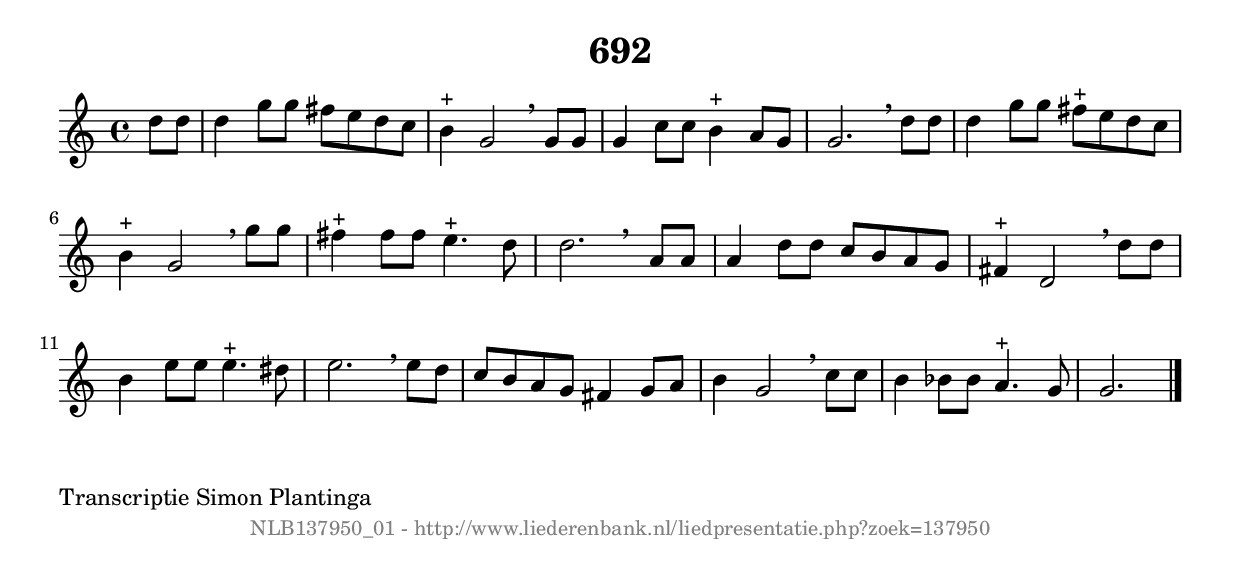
%
% produced by wce2krn 1.64 (7 June 2014)
%
\version"2.16"
#(append! paper-alist '(("long" . (cons (* 210 mm) (* 2000 mm)))))
#(set-default-paper-size "long")
sb = {\breathe}
mBreak = {\breathe }
bBreak = {\breathe }
x = {\once\override NoteHead #'style = #'cross }
gl=\glissando
itime={\override Staff.TimeSignature #'stencil = ##f }
ficta = {\once\set suggestAccidentals = ##t}
fine = {\once\override Score.RehearsalMark #'self-alignment-X = #1 \mark \markup {\italic{Fine}}}
dc = {\once\override Score.RehearsalMark #'self-alignment-X = #1 \mark \markup {\italic{D.C.}}}
dcf = {\once\override Score.RehearsalMark #'self-alignment-X = #1 \mark \markup {\italic{D.C. al Fine}}}
dcc = {\once\override Score.RehearsalMark #'self-alignment-X = #1 \mark \markup {\italic{D.C. al Coda}}}
ds = {\once\override Score.RehearsalMark #'self-alignment-X = #1 \mark \markup {\italic{D.S.}}}
dsf = {\once\override Score.RehearsalMark #'self-alignment-X = #1 \mark \markup {\italic{D.S. al Fine}}}
dsc = {\once\override Score.RehearsalMark #'self-alignment-X = #1 \mark \markup {\italic{D.S. al Coda}}}
pv = {\set Score.repeatCommands = #'((volta "1"))}
sv = {\set Score.repeatCommands = #'((volta "2"))}
tv = {\set Score.repeatCommands = #'((volta "3"))}
qv = {\set Score.repeatCommands = #'((volta "4"))}
xv = {\set Score.repeatCommands = #'((volta #f))}
\header{ tagline = ""
title = "692"
}
\score {{
\key g \mixolydian
\relative g'
{
\set melismaBusyProperties = #'()
\partial 32*8
\time 4/4
\tempo 4=120
\override Score.MetronomeMark #'transparent = ##t
\override Score.RehearsalMark #'break-visibility = #(vector #t #t #f)
d'8 d8 | d4 g8 g8 fis8 e8 d8 c8 | b4^"+" g2 \sb g8 g8 | g4 c8 c8 b4^"+" a8 g8 | g2. \mBreak
d'8 d8 | d4 g8 g8 fis8^"+" e8 d8 c8 | b4^"+" g2 \sb g'8 g8 | fis4^"+" fis8 fis8 e4.^"+" d8 | d2. \bar ":|:" \bBreak
a8 a8 | a4 d8 d8 c8 b8 a8 g8 | fis4^"+" d2 \sb d'8 d8 | b4 e8 e8 e4.^"+" dis8 | e2. \mBreak
e8 d8 | c8 b8 a8 g8 fis4 g8 a8 | b4 g2 \sb c8 c8 | b4 bes8 bes8 a4.^"+" g8 | g2. \bar "|."
 }}
 \midi { }
 \layout {
            indent = 0.0\cm
}
}
\markup { \wordwrap-string #" 
Transcriptie Simon Plantinga
"}
\markup { \vspace #0 } \markup { \with-color #grey \fill-line { \center-column { \smaller "NLB137950_01 - http://www.liederenbank.nl/liedpresentatie.php?zoek=137950" } } }
